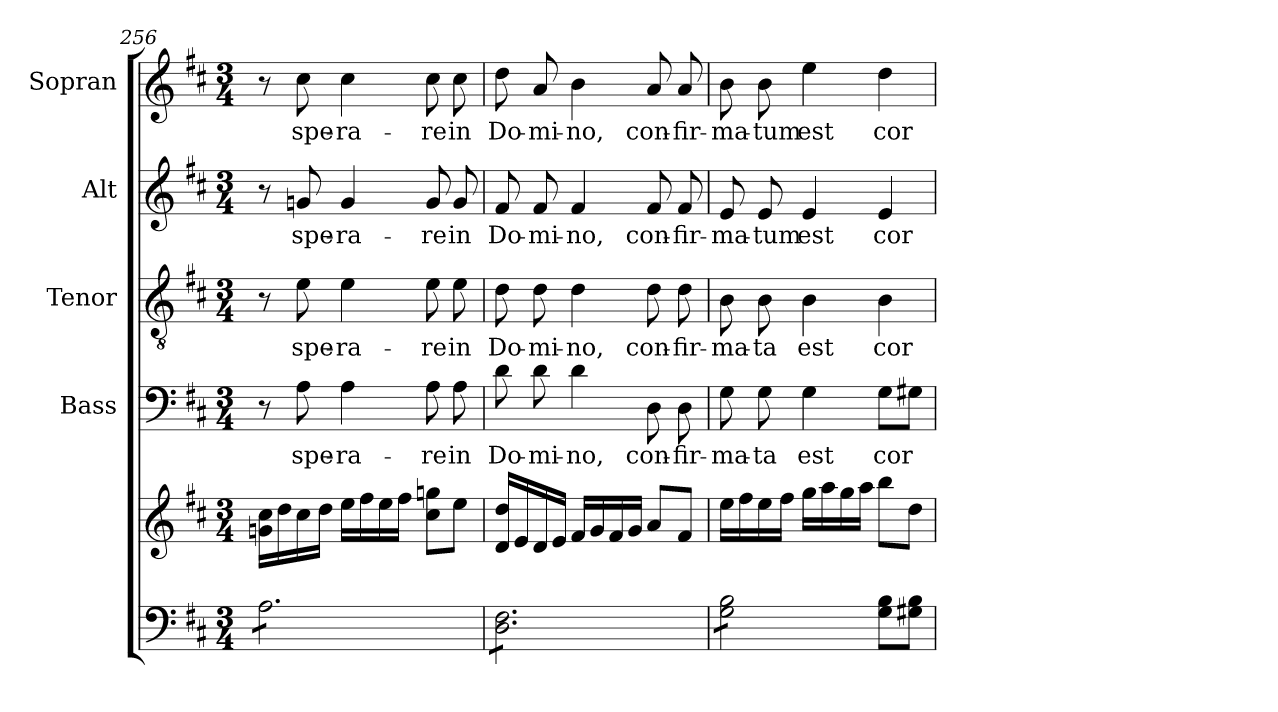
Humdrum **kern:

**kern	**kern	**kern	**text	**kern	**text	**kern	**text	**kern	**text
*part5	*part5	*part4	*part4	*part3	*part3	*part2	*part2	*part1	*part1
*staff6	*staff5	*staff4	*staff4	*staff3	*staff3	*staff2	*staff2	*staff1	*staff1
*	*	*I"Bass	*	*I"Tenor	*	*I"Alt	*	*I"Sopran	*
*	*	*I'B.	*	*I'T.	*	*I'A.	*	*I'S.	*
*clefF4	*clefG2	*clefF4	*	*clefGv2	*	*clefG2	*	*clefG2	*
*k[f#c#]	*k[f#c#]	*k[f#c#]	*	*k[f#c#]	*	*k[f#c#]	*	*k[f#c#]	*
*D:	*D:	*D:	*	*D:	*	*D:	*	*D:	*
*M3/4	*M3/4	*M3/4	*	*M3/4	*	*M3/4	*	*M3/4	*
=256	=256	=256	=256	=256	=256	=256	=256	=256	=256
*tremolo	*	*	*	*	*	*	*	*	*
8A\L	16gn\ 16cc#\LL	8r	.	8r	.	8r	.	8r	.
.	16dd\	.	.	.	.	.	.	.	.
!	!	!	!LO:LY:b	!	!LO:LY:b	!	!LO:LY:b	!	!LO:LY:b
8A\	16cc#\	8A\	spe-	8e\	spe-	8gn/	spe-	8cc#\	spe-
.	16dd\JJ	.	.	.	.	.	.	.	.
!	!	!	!LO:LY:b	!	!LO:LY:b	!	!LO:LY:b	!	!LO:LY:b
8A\	16ee\LL	4A\	-ra-	4e\	-ra-	4g/	-ra-	4cc#\	-ra-
.	16ff#\	.	.	.	.	.	.	.	.
8A\	16ee\	.	.	.	.	.	.	.	.
.	16ff#\JJ	.	.	.	.	.	.	.	.
!	!	!	!LO:LY:b	!	!LO:LY:b	!	!LO:LY:b	!	!LO:LY:b
8A\	8cc#\ 8ggn\L	8A\	-re	8e\	-re	8g/	-re	8cc#\	-re
!	!	!	!LO:LY:b	!	!LO:LY:b	!	!LO:LY:b	!	!LO:LY:b
8A\J	8ee\J	8A\	in	8e\	in	8g/	in	8cc#\	in
=257	=257	=257	=257	=257	=257	=257	=257	=257	=257
!	!	!	!LO:LY:b	!	!LO:LY:b	!	!LO:LY:b	!	!LO:LY:b
8D\ 8F#\L	16d/ 16dd/LL	8d\	Do-	8d\	Do-	8f#/	Do-	8dd\	Do-
.	16e/	.	.	.	.	.	.	.	.
!	!	!	!LO:LY:b	!	!LO:LY:b	!	!LO:LY:b	!	!LO:LY:b
8D\ 8F#\	16d/	8d\	-mi-	8d\	-mi-	8f#/	-mi-	8a/	-mi-
.	16e/JJ	.	.	.	.	.	.	.	.
!	!	!	!LO:LY:b	!	!LO:LY:b	!	!LO:LY:b	!	!LO:LY:b
8D\ 8F#\	16f#/LL	4d\	-no,	4d\	-no,	4f#/	-no,	4b\	-no,
.	16g/	.	.	.	.	.	.	.	.
8D\ 8F#\	16f#/	.	.	.	.	.	.	.	.
.	16g/JJ	.	.	.	.	.	.	.	.
!	!	!	!LO:LY:b	!	!LO:LY:b	!	!LO:LY:b	!	!LO:LY:b
8D\ 8F#\	8a/L	8D\	con-	8d\	con-	8f#/	con-	8a/	con-
!	!	!	!LO:LY:b	!	!LO:LY:b	!	!LO:LY:b	!	!LO:LY:b
8D\ 8F#\J	8f#/J	8D\	-fir-	8d\	-fir-	8f#/	-fir-	8a/	-fir-
=258	=258	=258	=258	=258	=258	=258	=258	=258	=258
!	!	!	!LO:LY:b	!	!LO:LY:b	!	!LO:LY:b	!	!LO:LY:b
8G\ 8B\L	16ee\LL	8G\	-ma-	8B\	-ma-	8e/	-ma-	8b\	-ma-
.	16ff#\	.	.	.	.	.	.	.	.
!	!	!	!LO:LY:b	!	!LO:LY:b	!	!LO:LY:b	!	!LO:LY:b
8G\ 8B\	16ee\	8G\	-ta	8B\	-ta	8e/	-tum	8b\	-tum
.	16ff#\JJ	.	.	.	.	.	.	.	.
!	!	!	!LO:LY:b	!	!LO:LY:b	!	!LO:LY:b	!	!LO:LY:b
8G\ 8B\	16gg\LL	4G\	est	4B\	est	4e/	est	4ee\	est
.	16aa\	.	.	.	.	.	.	.	.
8G\ 8B\J	16gg\	.	.	.	.	.	.	.	.
*Xtremolo	*	*	*	*	*	*	*	*	*
.	16aa\JJ	.	.	.	.	.	.	.	.
!	!	!	!LO:LY:b	!	!LO:LY:b	!	!LO:LY:b	!	!LO:LY:b
8G\ 8B\L	8bb\L	8G\L	cor	4B\	cor	4e/	cor	4dd\	cor
8G#X\ 8B\J	8dd\J	8G#X\J	.	.	.	.	.	.	.
=	=	=	=	=	=	=	=	=	=
*-	*-	*-	*-	*-	*-	*-	*-	*-	*-
